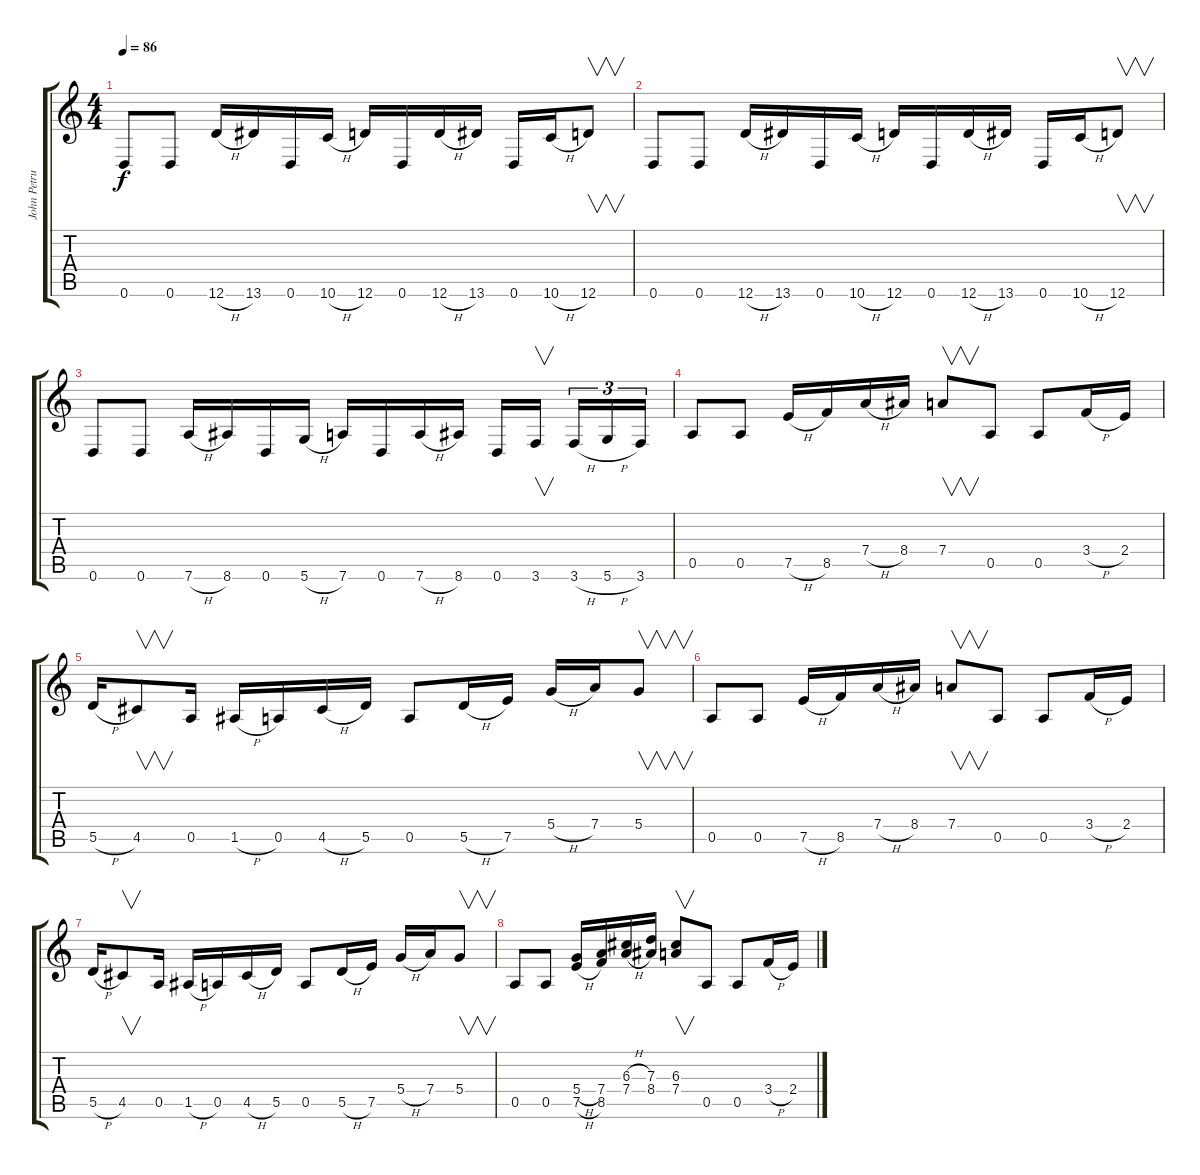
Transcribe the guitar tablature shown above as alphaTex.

\track ("John Petrucci - 6 String Guitar Dropped" "John Petru") {instrument acousticguitarsteel}
\staff {score tabs}
\tuning (E4 B3 G3 D3 A2 D2) {hide}
\ts (4 4)
\tempo 86
\clef g2
\ks c
0.6.8{dy f} 0.6.8 12.6{h}.16 13.6.16 0.6.16 10.6{h}.16 12.6.16 0.6.16 12.6{h}.16 13.6.16 0.6.16 10.6{h}.16 12.6.8{v} |
0.6.8 0.6.8 12.6{h}.16 13.6.16 0.6.16 10.6{h}.16 12.6.16 0.6.16 12.6{h}.16 13.6.16 0.6.16 10.6{h}.16 12.6.8{v} |
0.6.8 0.6.8 7.6{h}.16 8.6.16 0.6.16 5.6{h}.16 7.6.16 0.6.16 7.6{h}.16 8.6.16 0.6.16 3.6.16{v} 3.6{h}.16{tu (3 2)} 5.6{h}.16{tu (3 2)} 3.6.16{tu (3 2)} |
0.5.8 0.5.8 7.5{h}.16 8.5.16 7.4{h}.16 8.4.16 7.4.8{v} 0.5.8 0.5.8 3.4{h}.16 2.4.16 |
5.5{h}.16 4.5.8{v} 0.5.16 1.5{h}.16 0.5.16 4.5{h}.16 5.5.16 0.5.8 5.5{h}.16 7.5.16 5.4{h}.16 7.4.16 5.4.8{v} |
0.5.8 0.5.8 7.5{h}.16 8.5.16 7.4{h}.16 8.4.16 7.4.8{v} 0.5.8 0.5.8 3.4{h}.16 2.4.16 |
5.5{h}.16 4.5.8{v} 0.5.16 1.5{h}.16 0.5.16 4.5{h}.16 5.5.16 0.5.8 5.5{h}.16 7.5.16 5.4{h}.16 7.4.16 5.4.8{v} |
0.5.8 0.5.8 (5.4{h} 7.5{h}).16 (7.4 8.5).16 (6.3{h} 7.4{h}).16 (7.3 8.4).16 (6.3 7.4).8{v} 0.5.8 0.5.8 3.4{h}.16 2.4.16
